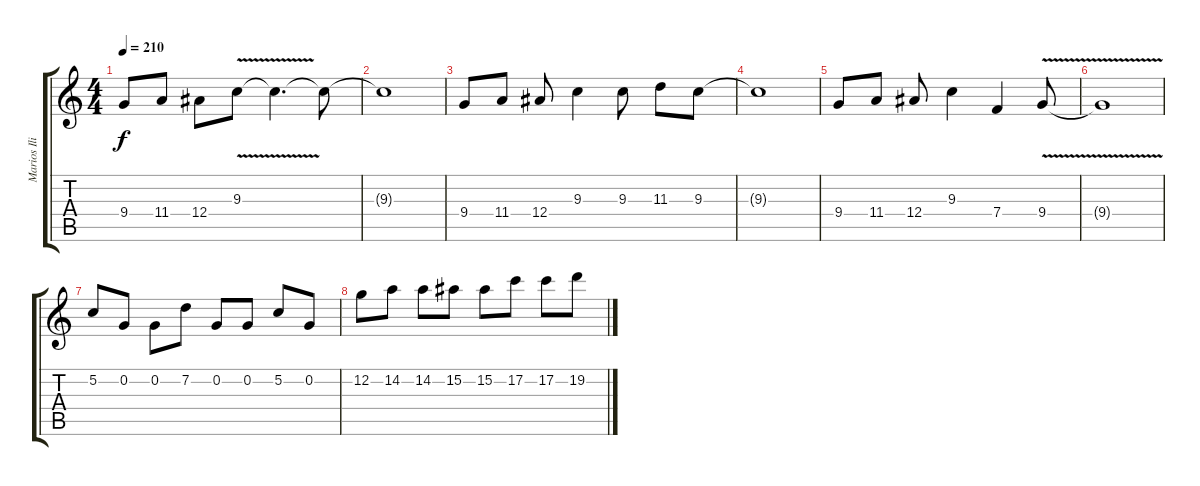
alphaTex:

\track ("Marios Iliopoulos " "Marios Ili") {instrument distortionguitar}
\staff {score tabs}
\tuning (C4 G3 Eb3 Bb2 F2 C2) {hide}
\ts (4 4)
\tempo 210
\clef g2
\ks c
9.4.8{dy f} 11.4.8 12.4.8 9.3{v}.8 9.3{t}.4{d} 9.3{t}.8 |
9.3{t}.1 |
9.4.8 11.4.8 12.4.8 9.3.4 9.3.8 11.3.8 9.3.8 |
9.3{t}.1 |
9.4.8 11.4.8 12.4.8 9.3.4 7.4.4 9.4{v}.8 |
9.4{t}.1 |
5.2.8 0.2.8 0.2.8 7.2.8 0.2.8 0.2.8 5.2.8 0.2.8 |
12.2.8 14.2.8 14.2.8 15.2.8 15.2.8 17.2.8 17.2.8 19.2.8
